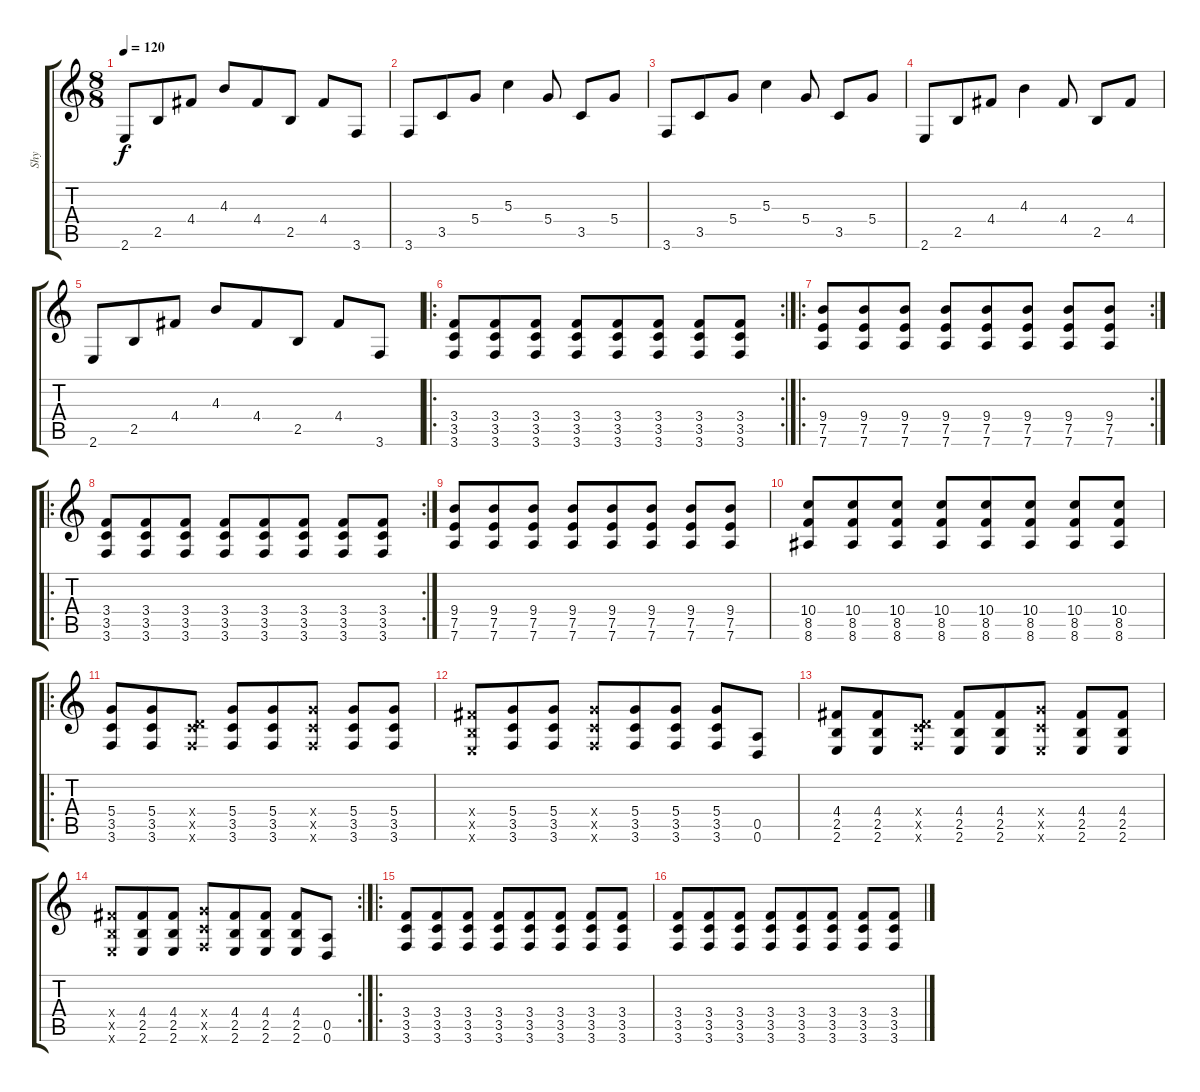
\track ("Shy" "Shy") {instrument acousticguitarnylon}
\staff {score tabs}
\tuning (E4 B3 G3 D3 A2 D2) {hide}
\ts (8 8)
\tempo 120
\clef g2
\ks c
2.6.8{dy f} 2.5.8 4.4.8 4.3.8 4.4.8 2.5.8 4.4.8 3.6.8 |
3.6.8 3.5.8 5.4.8 5.3.4 5.4.8 3.5.8 5.4.8 |
3.6.8 3.5.8 5.4.8 5.3.4 5.4.8 3.5.8 5.4.8 |
2.6.8 2.5.8 4.4.8 4.3.4 4.4.8 2.5.8 4.4.8 |
2.6.8 2.5.8 4.4.8 4.3.8 4.4.8 2.5.8 4.4.8 3.6.8 |
\ro
\rc 2
(3.4 3.5 3.6).8{instrument distortionguitar} (3.4 3.5 3.6).8 (3.4 3.5 3.6).8 (3.4 3.5 3.6).8 (3.4 3.5 3.6).8 (3.4 3.5 3.6).8 (3.4 3.5 3.6).8 (3.4 3.5 3.6).8 |
\ro
\rc 2
(9.4 7.5 7.6).8{instrument distortionguitar} (9.4 7.5 7.6).8 (9.4 7.5 7.6).8 (9.4 7.5 7.6).8 (9.4 7.5 7.6).8 (9.4 7.5 7.6).8 (9.4 7.5 7.6).8 (9.4 7.5 7.6).8 |
\ro
\rc 2
(3.4 3.5 3.6).8{instrument distortionguitar} (3.4 3.5 3.6).8 (3.4 3.5 3.6).8 (3.4 3.5 3.6).8 (3.4 3.5 3.6).8 (3.4 3.5 3.6).8 (3.4 3.5 3.6).8 (3.4 3.5 3.6).8 |
(9.4 7.5 7.6).8{instrument distortionguitar} (9.4 7.5 7.6).8 (9.4 7.5 7.6).8 (9.4 7.5 7.6).8 (9.4 7.5 7.6).8 (9.4 7.5 7.6).8 (9.4 7.5 7.6).8 (9.4 7.5 7.6).8 |
(10.4 8.5 8.6).8{instrument distortionguitar} (10.4 8.5 8.6).8 (10.4 8.5 8.6).8 (10.4 8.5 8.6).8 (10.4 8.5 8.6).8 (10.4 8.5 8.6).8 (10.4 8.5 8.6).8 (10.4 8.5 8.6).8 |
\ro
(5.4 3.5 3.6).8{instrument distortionguitar} (5.4 3.5 3.6).8 (0.4{x} 3.5{x} 3.6{x}).8 (5.4 3.5 3.6).8 (5.4 3.5 3.6).8 (5.4{x} 3.5{x} 3.6{x}).8 (5.4 3.5 3.6).8 (5.4 3.5 3.6).8 |
(4.4{x} 2.5{x} 2.6{x}).8{instrument distortionguitar} (5.4 3.5 3.6).8 (5.4 3.5 3.6).8 (5.4{x} 3.5{x} 3.6{x}).8 (5.4 3.5 3.6).8 (5.4 3.5 3.6).8 (5.4 3.5 3.6).8 (0.5 0.6).8 |
(4.4 2.5 2.6).8{instrument distortionguitar} (4.4 2.5 2.6).8 (0.4{x} 3.5{x} 3.6{x}).8 (4.4 2.5 2.6).8 (4.4 2.5 2.6).8 (5.4{x} 3.5{x} 2.6{x}).8 (4.4 2.5 2.6).8 (4.4 2.5 2.6).8 |
\rc 2
(4.4{x} 2.5{x} 2.6{x}).8{instrument distortionguitar} (4.4 2.5 2.6).8 (4.4 2.5 2.6).8 (5.4{x} 3.5{x} 3.6{x}).8 (4.4 2.5 2.6).8 (4.4 2.5 2.6).8 (4.4 2.5 2.6).8 (0.5 0.6).8 |
\ro
(3.4 3.5 3.6).8 (3.4 3.5 3.6).8{instrument distortionguitar} (3.4 3.5 3.6).8 (3.4 3.5 3.6).8 (3.4 3.5 3.6).8 (3.4 3.5 3.6).8 (3.4 3.5 3.6).8 (3.4 3.5 3.6).8 |
(3.4 3.5 3.6).8 (3.4 3.5 3.6).8{instrument distortionguitar} (3.4 3.5 3.6).8 (3.4 3.5 3.6).8 (3.4 3.5 3.6).8 (3.4 3.5 3.6).8 (3.4 3.5 3.6).8 (3.4 3.5 3.6).8
